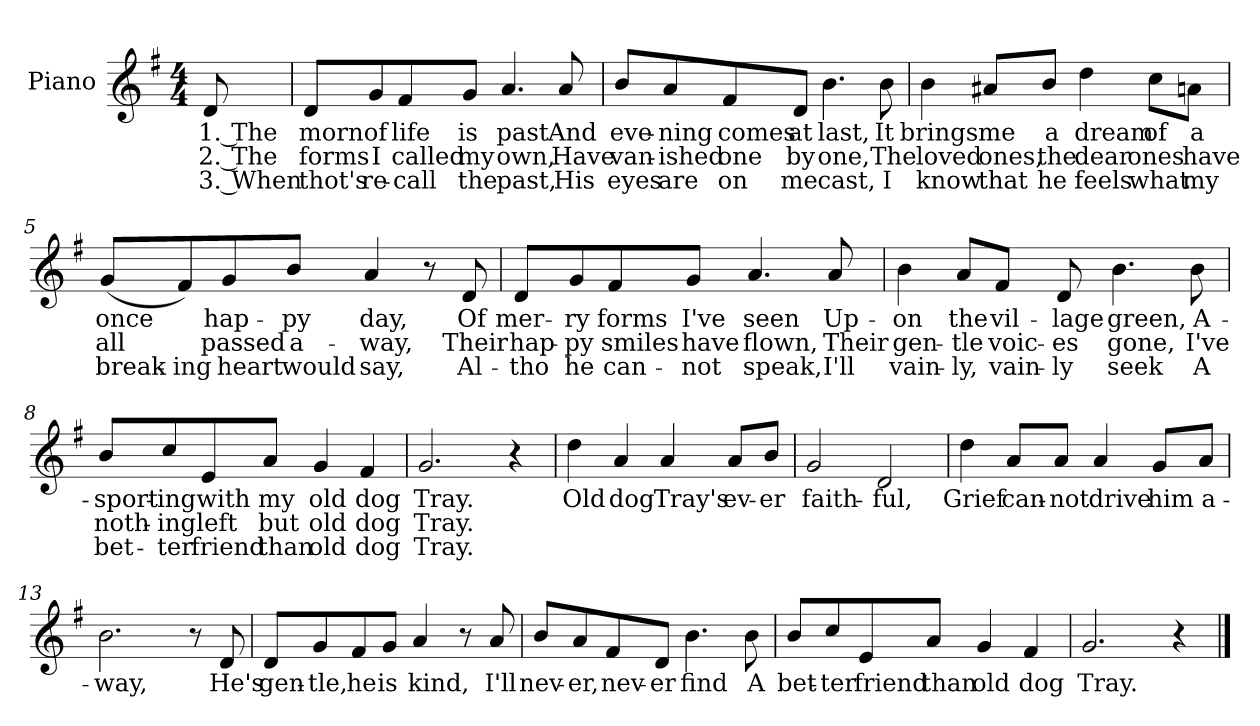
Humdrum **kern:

**kern	**text	**text	**text
*part1	*part1	*part1	*part1
*staff1	*staff1	*staff1	*staff1
*I"Piano	*	*	*
*I'Pno	*	*	*
*clefG2	*	*	*
*k[f#]	*	*	*
*G:	*	*	*
*M4/4	*	*	*
=1	=1	=1	=1
!	!LO:LY:b	!LO:LY:b	!LO:LY:b
8d/	1. The	2. The	3. When
=2	=2	=2	=2
!	!LO:LY:b	!LO:LY:b	!LO:LY:b
8d/L	morn	forms	thot's
!	!LO:LY:b	!LO:LY:b	!LO:LY:b
8g/	of	I	re-
!	!LO:LY:b	!LO:LY:b	!LO:LY:b
8f#/	life	called	-call
!	!LO:LY:b	!LO:LY:b	!LO:LY:b
8g/J	is	my	the
!	!LO:LY:b	!LO:LY:b	!LO:LY:b
4.a/	past	own,	past,
!	!LO:LY:b	!LO:LY:b	!LO:LY:b
8a/	And	Have	His
=3	=3	=3	=3
!	!LO:LY:b	!LO:LY:b	!LO:LY:b
8b/L	eve-	van-	eyes
!	!LO:LY:b	!LO:LY:b	!LO:LY:b
8a/	-ning	-ished	are
!	!LO:LY:b	!LO:LY:b	!LO:LY:b
8f#/	comes	one	on
!	!LO:LY:b	!LO:LY:b	!LO:LY:b
8d/J	at	by	me
!	!LO:LY:b	!LO:LY:b	!LO:LY:b
4.b\	last,	one,	cast,
!	!LO:LY:b	!LO:LY:b	!LO:LY:b
8b\	It	The	I
!!LO:LB:g=z
=4	=4	=4	=4
!	!LO:LY:b	!LO:LY:b	!LO:LY:b
4b\	brings	loved	know
!	!LO:LY:b	!LO:LY:b	!LO:LY:b
8a#X/L	me	ones,	that
!	!LO:LY:b	!LO:LY:b	!LO:LY:b
8b/J	a	the	he
!	!LO:LY:b	!LO:LY:b	!LO:LY:b
4dd\	dream	dear	feels
!	!LO:LY:b	!LO:LY:b	!LO:LY:b
8cc\L	of	ones	what
!	!LO:LY:b	!LO:LY:b	!LO:LY:b
8an\J	a	have	my
=5	=5	=5	=5
!	!LO:LY:b	!LO:LY:b	!LO:LY:b
(<8g/L	once	all	break-
!	!	!	!LO:LY:b
8f#/)	.	.	-ing
!	!LO:LY:b	!LO:LY:b	!LO:LY:b
8g/	hap-	passed	heart
!	!LO:LY:b	!LO:LY:b	!LO:LY:b
8b/J	-py	a-	would
!	!LO:LY:b	!LO:LY:b	!LO:LY:b
4a/	day,	-way,	say,
8r	.	.	.
!	!LO:LY:b	!LO:LY:b	!LO:LY:b
8d/	Of	Their	Al-
!!LO:LB:g=z
=6	=6	=6	=6
!	!LO:LY:b	!LO:LY:b	!LO:LY:b
8d/L	mer-	hap-	-tho
!	!LO:LY:b	!LO:LY:b	!LO:LY:b
8g/	-ry	-py	he
!	!LO:LY:b	!LO:LY:b	!LO:LY:b
8f#/	forms	smiles	can-
!	!LO:LY:b	!LO:LY:b	!LO:LY:b
8g/J	I've	have	-not
!	!LO:LY:b	!LO:LY:b	!LO:LY:b
4.a/	seen	flown,	speak,
!	!LO:LY:b	!LO:LY:b	!LO:LY:b
8a/	Up-	Their	I'll
=7	=7	=7	=7
!	!LO:LY:b	!LO:LY:b	!LO:LY:b
4b\	-on	gen-	vain-
!	!LO:LY:b	!LO:LY:b	!LO:LY:b
8a/L	the	-tle	-ly,
!	!LO:LY:b	!LO:LY:b	!LO:LY:b
8f#/J	vil-	voic-	vain-
!	!LO:LY:b	!LO:LY:b	!LO:LY:b
8d/	-lage	-es	-ly
!	!LO:LY:b	!LO:LY:b	!LO:LY:b
4.b\	green,	gone,	seek
!	!LO:LY:b	!LO:LY:b	!LO:LY:b
8b\	A-	I've	A
=8	=8	=8	=8
!	!LO:LY:b	!LO:LY:b	!LO:LY:b
8b/L	-sport-	noth-	bet-
!	!LO:LY:b	!LO:LY:b	!LO:LY:b
8cc/	-ing	-ing	-ter
!	!LO:LY:b	!LO:LY:b	!LO:LY:b
8e/	with	left	friend
!	!LO:LY:b	!LO:LY:b	!LO:LY:b
8a/J	my	but	than
!	!LO:LY:b	!LO:LY:b	!LO:LY:b
4g/	old	old	old
!	!LO:LY:b	!LO:LY:b	!LO:LY:b
4f#/	dog	dog	dog
!!LO:LB:g=z
=9	=9	=9	=9
!	!LO:LY:b	!LO:LY:b	!LO:LY:b
2.g/	Tray.	Tray.	Tray.
4r	.	.	.
=10	=10	=10	=10
!	!LO:LY:b	!	!
4dd\	Old	.	.
!	!LO:LY:b	!	!
4a/	dog	.	.
!	!LO:LY:b	!	!
4a/	Tray's	.	.
!	!LO:LY:b	!	!
8a/L	ev-	.	.
!	!LO:LY:b	!	!
8b/J	-er	.	.
=11	=11	=11	=11
!	!LO:LY:b	!	!
2g/	faith-	.	.
!	!LO:LY:b	!	!
2d/	-ful,	.	.
=12	=12	=12	=12
!	!LO:LY:b	!	!
4dd\	Grief	.	.
!	!LO:LY:b	!	!
8a/L	can-	.	.
!	!LO:LY:b	!	!
8a/J	-not	.	.
!	!LO:LY:b	!	!
4a/	drive	.	.
!	!LO:LY:b	!	!
8g/L	him	.	.
!	!LO:LY:b	!	!
8a/J	a-	.	.
=13	=13	=13	=13
!	!LO:LY:b	!	!
2.b\	-way,	.	.
8r	.	.	.
!	!LO:LY:b	!	!
8d/	He's	.	.
!!LO:LB:g=z
=14	=14	=14	=14
!	!LO:LY:b	!	!
8d/L	gen-	.	.
!	!LO:LY:b	!	!
8g/	-tle,	.	.
!	!LO:LY:b	!	!
8f#/	he	.	.
!	!LO:LY:b	!	!
8g/J	is	.	.
!	!LO:LY:b	!	!
4a/	kind,	.	.
8r	.	.	.
!	!LO:LY:b	!	!
8a/	I'll	.	.
=15	=15	=15	=15
!	!LO:LY:b	!	!
8b/L	nev-	.	.
!	!LO:LY:b	!	!
8a/	-er,	.	.
!	!LO:LY:b	!	!
8f#/	nev-	.	.
!	!LO:LY:b	!	!
8d/J	-er	.	.
!	!LO:LY:b	!	!
4.b\	find	.	.
!	!LO:LY:b	!	!
8b\	A	.	.
=16	=16	=16	=16
!	!LO:LY:b	!	!
8b/L	bet-	.	.
!	!LO:LY:b	!	!
8cc/	-ter	.	.
!	!LO:LY:b	!	!
8e/	friend	.	.
!	!LO:LY:b	!	!
8a/J	than	.	.
!	!LO:LY:b	!	!
4g/	old	.	.
!	!LO:LY:b	!	!
4f#/	dog	.	.
=17	=17	=17	=17
!	!LO:LY:b	!	!
2.g/	Tray.	.	.
4r	.	.	.
==	==	==	==
*-	*-	*-	*-
